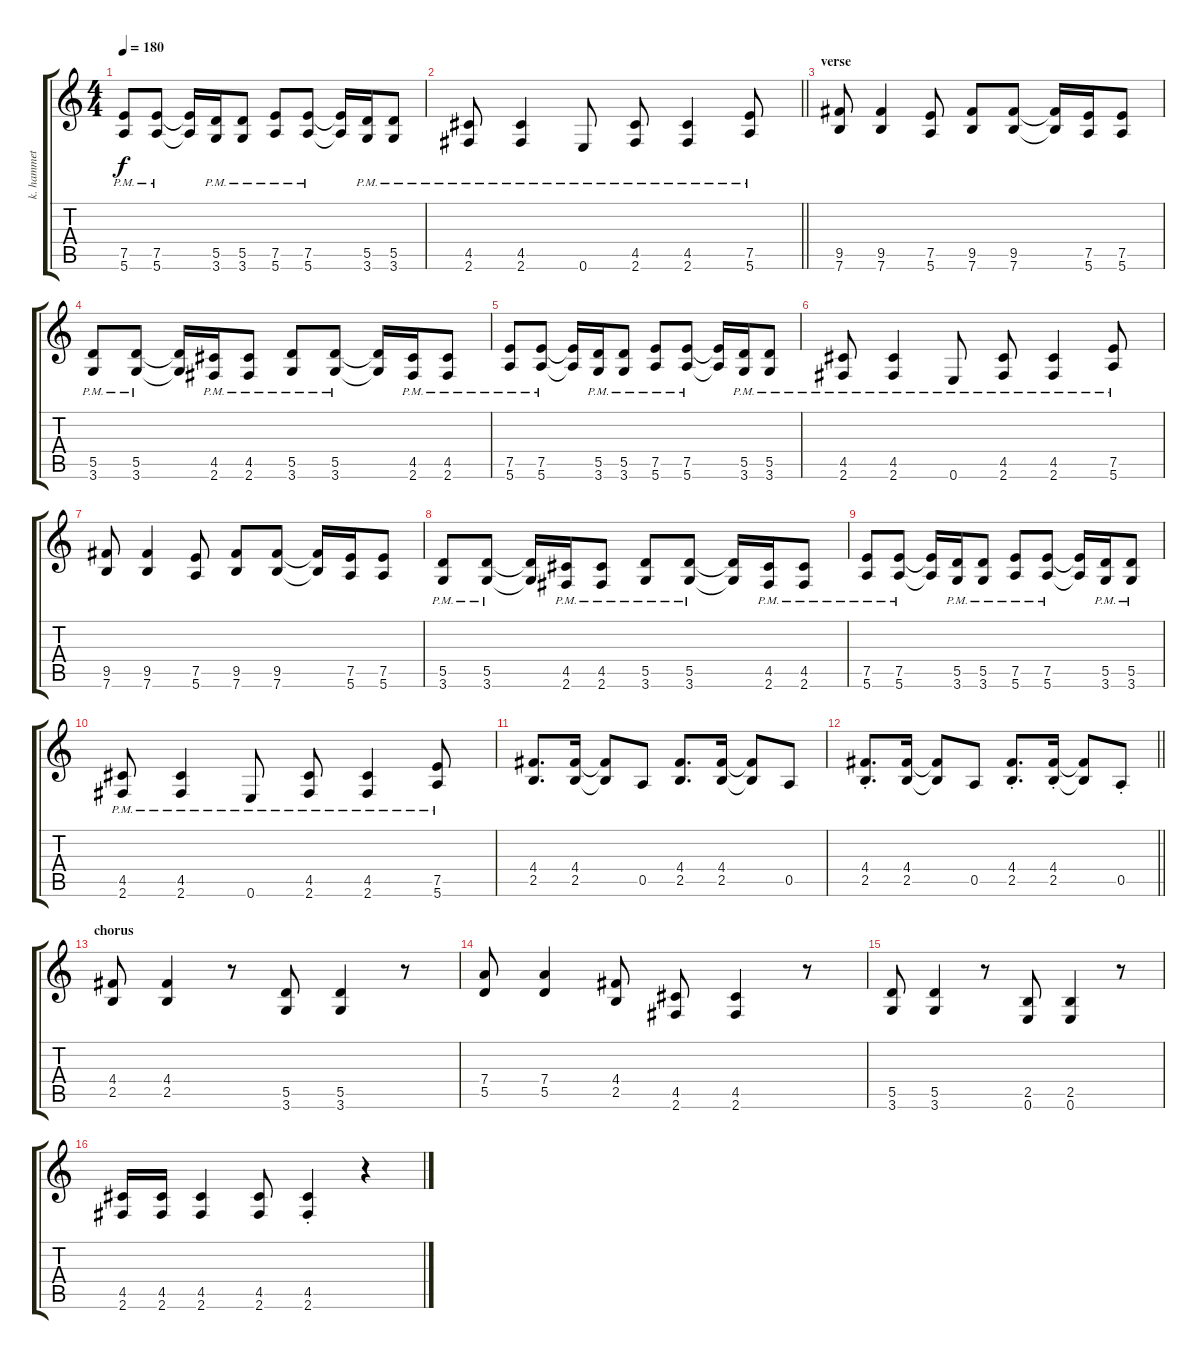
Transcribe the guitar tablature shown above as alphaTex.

\track ("k. hammet - rhythm guitar" "k. hammet ") {instrument distortionguitar}
\staff {score tabs}
\tuning (E4 B3 G3 D3 A2 E2) {hide}
\ts (4 4)
\tempo 180
\clef g2
\ks c
(7.5{pm} 5.6{pm}).8{dy f} (7.5{pm} 5.6{pm}).8 (7.5{t} 5.6{t}).16 (5.5{pm} 3.6{pm}).16 (5.5{pm} 3.6{pm}).8 (7.5{pm} 5.6{pm}).8 (7.5{pm} 5.6{pm}).8 (7.5{t} 5.6{t}).16 (5.5{pm} 3.6{pm}).16 (5.5{pm} 3.6{pm}).8 |
\barLineRight lightlight
(4.5{pm} 2.6{pm}).8 (4.5{pm} 2.6{pm}).4 0.6{pm}.8 (4.5{pm} 2.6{pm}).8 (4.5{pm} 2.6{pm}).4 (7.5{pm} 5.6{pm}).8 |
\section ("" "verse")
(9.5 7.6).8 (9.5 7.6).4 (7.5 5.6).8 (9.5 7.6).8 (9.5 7.6).8 (9.5{t} 7.6{t}).16 (7.5 5.6).16 (7.5 5.6).8 |
(5.5{pm} 3.6{pm}).8 (5.5{pm} 3.6{pm}).8 (5.5{t} 3.6{t}).16 (4.5{pm} 2.6{pm}).16 (4.5{pm} 2.6{pm}).8 (5.5{pm} 3.6{pm}).8 (5.5{pm} 3.6{pm}).8 (5.5{t} 3.6{t}).16 (4.5{pm} 2.6{pm}).16 (4.5{pm} 2.6{pm}).8 |
(7.5{pm} 5.6{pm}).8 (7.5{pm} 5.6{pm}).8 (7.5{t} 5.6{t}).16 (5.5{pm} 3.6{pm}).16 (5.5{pm} 3.6{pm}).8 (7.5{pm} 5.6{pm}).8 (7.5{pm} 5.6{pm}).8 (7.5{t} 5.6{t}).16 (5.5{pm} 3.6{pm}).16 (5.5{pm} 3.6{pm}).8 |
(4.5{pm} 2.6{pm}).8 (4.5{pm} 2.6{pm}).4 0.6{pm}.8 (4.5{pm} 2.6{pm}).8 (4.5{pm} 2.6{pm}).4 (7.5{pm} 5.6{pm}).8 |
(9.5 7.6).8 (9.5 7.6).4 (7.5 5.6).8 (9.5 7.6).8 (9.5 7.6).8 (9.5{t} 7.6{t}).16 (7.5 5.6).16 (7.5 5.6).8 |
(5.5{pm} 3.6{pm}).8 (5.5{pm} 3.6{pm}).8 (5.5{t} 3.6{t}).16 (4.5{pm} 2.6{pm}).16 (4.5{pm} 2.6{pm}).8 (5.5{pm} 3.6{pm}).8 (5.5{pm} 3.6{pm}).8 (5.5{t} 3.6{t}).16 (4.5{pm} 2.6{pm}).16 (4.5{pm} 2.6{pm}).8 |
(7.5{pm} 5.6{pm}).8 (7.5{pm} 5.6{pm}).8 (7.5{t} 5.6{t}).16 (5.5{pm} 3.6{pm}).16 (5.5{pm} 3.6{pm}).8 (7.5{pm} 5.6{pm}).8 (7.5{pm} 5.6{pm}).8 (7.5{t} 5.6{t}).16 (5.5{pm} 3.6{pm}).16 (5.5{pm} 3.6{pm}).8 |
(4.5{pm} 2.6{pm}).8 (4.5{pm} 2.6{pm}).4 0.6{pm}.8 (4.5{pm} 2.6{pm}).8 (4.5{pm} 2.6{pm}).4 (7.5{pm} 5.6{pm}).8 |
(4.4 2.5).8{d} (4.4 2.5).16 (4.4{t} 2.5{t}).8 0.5.8 (4.4 2.5).8{d} (4.4 2.5).16 (4.4{t} 2.5{t}).8 0.5.8 |
\barLineRight lightlight
(4.4{st} 2.5{st}).8{d} (4.4 2.5).16 (4.4{t} 2.5{t}).8 0.5.8 (4.4{st} 2.5{st}).8{d} (4.4{st} 2.5{st}).16 (4.4{t} 2.5{t}).8 0.5{st}.8 |
\section ("" "chorus")
(4.4 2.5).8 (4.4 2.5).4 r.8 (5.5 3.6).8 (5.5 3.6).4 r.8 |
(7.4 5.5).8 (7.4 5.5).4 (4.4 2.5).8 (4.5 2.6).8 (4.5 2.6).4 r.8 |
(5.5 3.6).8 (5.5 3.6).4 r.8 (2.5 0.6).8 (2.5 0.6).4 r.8 |
(4.5 2.6).16 (4.5 2.6).16 (4.5 2.6).4 (4.5 2.6).8 (4.5{st} 2.6{st}).4 r.4
